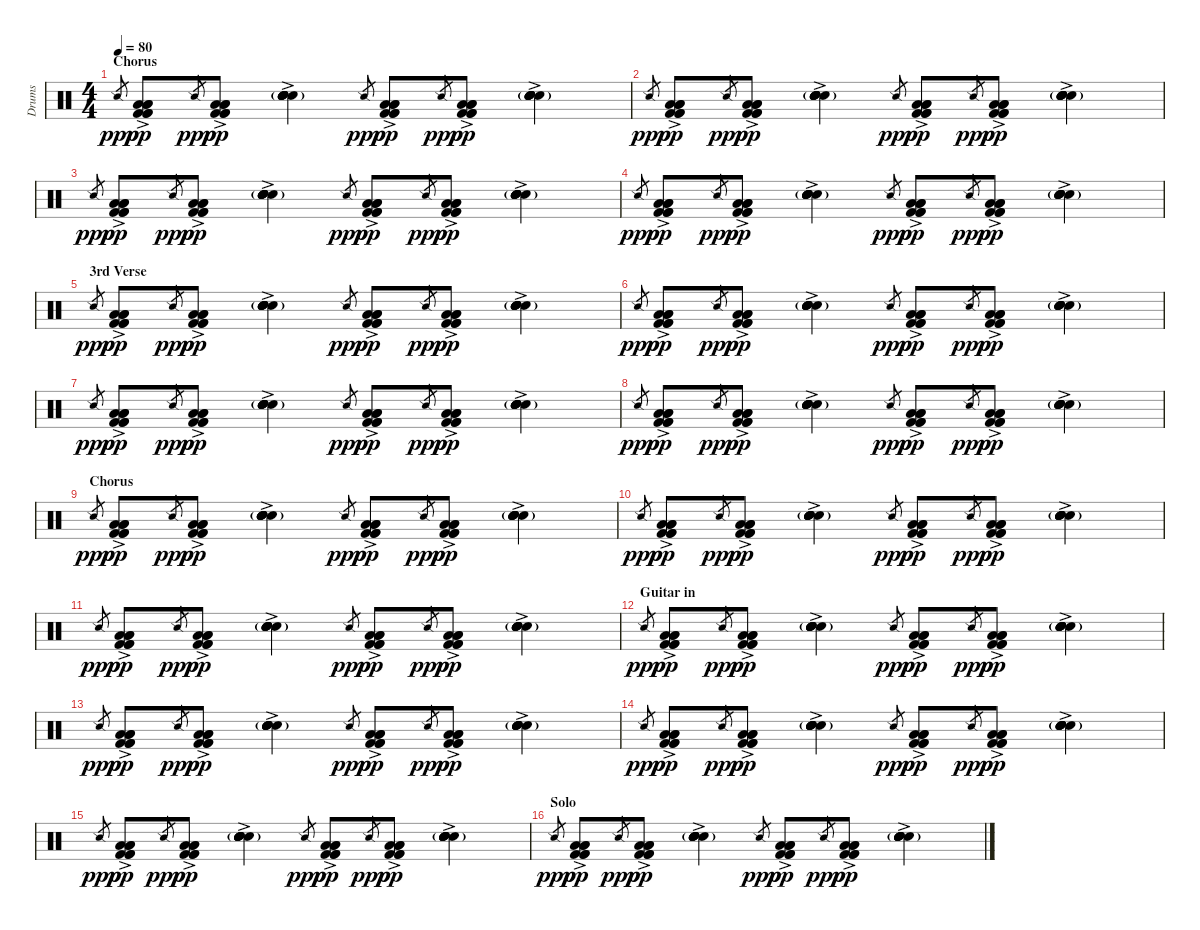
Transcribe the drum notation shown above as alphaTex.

\track ("Drums" "Drums") {instrument percussion}
\staff {score}
\articulation defaults
\ts (4 4)
\section ("" "Chorus")
\tempo 80
\clef neutral
\ks c "Snare (side stick) 2".8{gr dy ppp}
("Low Floor Tom (hit)"{ac} "Low Tom (hit)"{ac} "Low Tom (hit)"{ac} "Kick (hit) 2"{ac} "Kick (hit) 2"{ac} "Kick (hit) 2"{ac}).8{dy pp} "Snare (side stick) 2".8{gr dy ppp} ("Low Floor Tom (hit)"{ac} "Low Tom (hit)"{ac} "Low Tom (hit)"{ac} "Kick (hit) 2"{ac} "Kick (hit) 2"{ac} "Kick (hit) 2"{ac}).8{dy pp} ("Hand Clap (hit)"{ac} "Hand Clap (hit)"{ac} "Hand Clap (hit)"{ac} "Hand Clap (hit)"{ac} "Hand Clap (hit)"{ac} "Snare (hit) 2"{g}).4 "Snare (side stick) 2".8{gr dy ppp} ("Low Floor Tom (hit)"{ac} "Low Tom (hit)"{ac} "Low Tom (hit)"{ac} "Kick (hit) 2"{ac} "Kick (hit) 2"{ac} "Kick (hit) 2"{ac}).8{dy pp} "Snare (side stick) 2".8{gr dy ppp} ("Low Floor Tom (hit)"{ac} "Low Tom (hit)"{ac} "Low Tom (hit)"{ac} "Kick (hit) 2"{ac} "Kick (hit) 2"{ac} "Kick (hit) 2"{ac}).8{dy pp} ("Hand Clap (hit)"{ac} "Hand Clap (hit)"{ac} "Hand Clap (hit)"{ac} "Hand Clap (hit)"{ac} "Hand Clap (hit)"{ac} "Snare (hit) 2"{g}).4 |
"Snare (side stick) 2".8{gr dy ppp} ("Low Floor Tom (hit)"{ac} "Low Tom (hit)"{ac} "Low Tom (hit)"{ac} "Kick (hit) 2"{ac} "Kick (hit) 2"{ac} "Kick (hit) 2"{ac}).8{dy pp} "Snare (side stick) 2".8{gr dy ppp} ("Low Floor Tom (hit)"{ac} "Low Tom (hit)"{ac} "Low Tom (hit)"{ac} "Kick (hit) 2"{ac} "Kick (hit) 2"{ac} "Kick (hit) 2"{ac}).8{dy pp} ("Hand Clap (hit)"{ac} "Hand Clap (hit)"{ac} "Hand Clap (hit)"{ac} "Hand Clap (hit)"{ac} "Hand Clap (hit)"{ac} "Snare (hit) 2"{g}).4 "Snare (side stick) 2".8{gr dy ppp} ("Low Floor Tom (hit)"{ac} "Low Tom (hit)"{ac} "Low Tom (hit)"{ac} "Kick (hit) 2"{ac} "Kick (hit) 2"{ac} "Kick (hit) 2"{ac}).8{dy pp} "Snare (side stick) 2".8{gr dy ppp} ("Low Floor Tom (hit)"{ac} "Low Tom (hit)"{ac} "Low Tom (hit)"{ac} "Kick (hit) 2"{ac} "Kick (hit) 2"{ac} "Kick (hit) 2"{ac}).8{dy pp} ("Hand Clap (hit)"{ac} "Hand Clap (hit)"{ac} "Hand Clap (hit)"{ac} "Hand Clap (hit)"{ac} "Hand Clap (hit)"{ac} "Snare (hit) 2"{g}).4 |
"Snare (side stick) 2".8{gr dy ppp} ("Low Floor Tom (hit)"{ac} "Low Tom (hit)"{ac} "Low Tom (hit)"{ac} "Kick (hit) 2"{ac} "Kick (hit) 2"{ac} "Kick (hit) 2"{ac}).8{dy pp} "Snare (side stick) 2".8{gr dy ppp} ("Low Floor Tom (hit)"{ac} "Low Tom (hit)"{ac} "Low Tom (hit)"{ac} "Kick (hit) 2"{ac} "Kick (hit) 2"{ac} "Kick (hit) 2"{ac}).8{dy pp} ("Hand Clap (hit)"{ac} "Hand Clap (hit)"{ac} "Hand Clap (hit)"{ac} "Hand Clap (hit)"{ac} "Hand Clap (hit)"{ac} "Snare (hit) 2"{g}).4 "Snare (side stick) 2".8{gr dy ppp} ("Low Floor Tom (hit)"{ac} "Low Tom (hit)"{ac} "Low Tom (hit)"{ac} "Kick (hit) 2"{ac} "Kick (hit) 2"{ac} "Kick (hit) 2"{ac}).8{dy pp} "Snare (side stick) 2".8{gr dy ppp} ("Low Floor Tom (hit)"{ac} "Low Tom (hit)"{ac} "Low Tom (hit)"{ac} "Kick (hit) 2"{ac} "Kick (hit) 2"{ac} "Kick (hit) 2"{ac}).8{dy pp} ("Hand Clap (hit)"{ac} "Hand Clap (hit)"{ac} "Hand Clap (hit)"{ac} "Hand Clap (hit)"{ac} "Hand Clap (hit)"{ac} "Snare (hit) 2"{g}).4 |
"Snare (side stick) 2".8{gr dy ppp} ("Low Floor Tom (hit)"{ac} "Low Tom (hit)"{ac} "Low Tom (hit)"{ac} "Kick (hit) 2"{ac} "Kick (hit) 2"{ac} "Kick (hit) 2"{ac}).8{dy pp} "Snare (side stick) 2".8{gr dy ppp} ("Low Floor Tom (hit)"{ac} "Low Tom (hit)"{ac} "Low Tom (hit)"{ac} "Kick (hit) 2"{ac} "Kick (hit) 2"{ac} "Kick (hit) 2"{ac}).8{dy pp} ("Hand Clap (hit)"{ac} "Hand Clap (hit)"{ac} "Hand Clap (hit)"{ac} "Hand Clap (hit)"{ac} "Hand Clap (hit)"{ac} "Snare (hit) 2"{g}).4 "Snare (side stick) 2".8{gr dy ppp} ("Low Floor Tom (hit)"{ac} "Low Tom (hit)"{ac} "Low Tom (hit)"{ac} "Kick (hit) 2"{ac} "Kick (hit) 2"{ac} "Kick (hit) 2"{ac}).8{dy pp} "Snare (side stick) 2".8{gr dy ppp} ("Low Floor Tom (hit)"{ac} "Low Tom (hit)"{ac} "Low Tom (hit)"{ac} "Kick (hit) 2"{ac} "Kick (hit) 2"{ac} "Kick (hit) 2"{ac}).8{dy pp} ("Hand Clap (hit)"{ac} "Hand Clap (hit)"{ac} "Hand Clap (hit)"{ac} "Hand Clap (hit)"{ac} "Hand Clap (hit)"{ac} "Snare (hit) 2"{g}).4 |
\section ("" "3rd Verse")
"Snare (side stick) 2".8{gr dy ppp} ("Low Floor Tom (hit)"{ac} "Low Tom (hit)"{ac} "Low Tom (hit)"{ac} "Kick (hit) 2"{ac} "Kick (hit) 2"{ac} "Kick (hit) 2"{ac}).8{dy pp} "Snare (side stick) 2".8{gr dy ppp} ("Low Floor Tom (hit)"{ac} "Low Tom (hit)"{ac} "Low Tom (hit)"{ac} "Kick (hit) 2"{ac} "Kick (hit) 2"{ac} "Kick (hit) 2"{ac}).8{dy pp} ("Hand Clap (hit)"{ac} "Hand Clap (hit)"{ac} "Hand Clap (hit)"{ac} "Hand Clap (hit)"{ac} "Hand Clap (hit)"{ac} "Snare (hit) 2"{g}).4 "Snare (side stick) 2".8{gr dy ppp} ("Low Floor Tom (hit)"{ac} "Low Tom (hit)"{ac} "Low Tom (hit)"{ac} "Kick (hit) 2"{ac} "Kick (hit) 2"{ac} "Kick (hit) 2"{ac}).8{dy pp} "Snare (side stick) 2".8{gr dy ppp} ("Low Floor Tom (hit)"{ac} "Low Tom (hit)"{ac} "Low Tom (hit)"{ac} "Kick (hit) 2"{ac} "Kick (hit) 2"{ac} "Kick (hit) 2"{ac}).8{dy pp} ("Hand Clap (hit)"{ac} "Hand Clap (hit)"{ac} "Hand Clap (hit)"{ac} "Hand Clap (hit)"{ac} "Hand Clap (hit)"{ac} "Snare (hit) 2"{g}).4 |
"Snare (side stick) 2".8{gr dy ppp} ("Low Floor Tom (hit)"{ac} "Low Tom (hit)"{ac} "Low Tom (hit)"{ac} "Kick (hit) 2"{ac} "Kick (hit) 2"{ac} "Kick (hit) 2"{ac}).8{dy pp} "Snare (side stick) 2".8{gr dy ppp} ("Low Floor Tom (hit)"{ac} "Low Tom (hit)"{ac} "Low Tom (hit)"{ac} "Kick (hit) 2"{ac} "Kick (hit) 2"{ac} "Kick (hit) 2"{ac}).8{dy pp} ("Hand Clap (hit)"{ac} "Hand Clap (hit)"{ac} "Hand Clap (hit)"{ac} "Hand Clap (hit)"{ac} "Hand Clap (hit)"{ac} "Snare (hit) 2"{g}).4 "Snare (side stick) 2".8{gr dy ppp} ("Low Floor Tom (hit)"{ac} "Low Tom (hit)"{ac} "Low Tom (hit)"{ac} "Kick (hit) 2"{ac} "Kick (hit) 2"{ac} "Kick (hit) 2"{ac}).8{dy pp} "Snare (side stick) 2".8{gr dy ppp} ("Low Floor Tom (hit)"{ac} "Low Tom (hit)"{ac} "Low Tom (hit)"{ac} "Kick (hit) 2"{ac} "Kick (hit) 2"{ac} "Kick (hit) 2"{ac}).8{dy pp} ("Hand Clap (hit)"{ac} "Hand Clap (hit)"{ac} "Hand Clap (hit)"{ac} "Hand Clap (hit)"{ac} "Hand Clap (hit)"{ac} "Snare (hit) 2"{g}).4 |
"Snare (side stick) 2".8{gr dy ppp} ("Low Floor Tom (hit)"{ac} "Low Tom (hit)"{ac} "Low Tom (hit)"{ac} "Kick (hit) 2"{ac} "Kick (hit) 2"{ac} "Kick (hit) 2"{ac}).8{dy pp} "Snare (side stick) 2".8{gr dy ppp} ("Low Floor Tom (hit)"{ac} "Low Tom (hit)"{ac} "Low Tom (hit)"{ac} "Kick (hit) 2"{ac} "Kick (hit) 2"{ac} "Kick (hit) 2"{ac}).8{dy pp} ("Hand Clap (hit)"{ac} "Hand Clap (hit)"{ac} "Hand Clap (hit)"{ac} "Hand Clap (hit)"{ac} "Hand Clap (hit)"{ac} "Snare (hit) 2"{g}).4 "Snare (side stick) 2".8{gr dy ppp} ("Low Floor Tom (hit)"{ac} "Low Tom (hit)"{ac} "Low Tom (hit)"{ac} "Kick (hit) 2"{ac} "Kick (hit) 2"{ac} "Kick (hit) 2"{ac}).8{dy pp} "Snare (side stick) 2".8{gr dy ppp} ("Low Floor Tom (hit)"{ac} "Low Tom (hit)"{ac} "Low Tom (hit)"{ac} "Kick (hit) 2"{ac} "Kick (hit) 2"{ac} "Kick (hit) 2"{ac}).8{dy pp} ("Hand Clap (hit)"{ac} "Hand Clap (hit)"{ac} "Hand Clap (hit)"{ac} "Hand Clap (hit)"{ac} "Hand Clap (hit)"{ac} "Snare (hit) 2"{g}).4 |
"Snare (side stick) 2".8{gr dy ppp} ("Low Floor Tom (hit)"{ac} "Low Tom (hit)"{ac} "Low Tom (hit)"{ac} "Kick (hit) 2"{ac} "Kick (hit) 2"{ac} "Kick (hit) 2"{ac}).8{dy pp} "Snare (side stick) 2".8{gr dy ppp} ("Low Floor Tom (hit)"{ac} "Low Tom (hit)"{ac} "Low Tom (hit)"{ac} "Kick (hit) 2"{ac} "Kick (hit) 2"{ac} "Kick (hit) 2"{ac}).8{dy pp} ("Hand Clap (hit)"{ac} "Hand Clap (hit)"{ac} "Hand Clap (hit)"{ac} "Hand Clap (hit)"{ac} "Hand Clap (hit)"{ac} "Snare (hit) 2"{g}).4 "Snare (side stick) 2".8{gr dy ppp} ("Low Floor Tom (hit)"{ac} "Low Tom (hit)"{ac} "Low Tom (hit)"{ac} "Kick (hit) 2"{ac} "Kick (hit) 2"{ac} "Kick (hit) 2"{ac}).8{dy pp} "Snare (side stick) 2".8{gr dy ppp} ("Low Floor Tom (hit)"{ac} "Low Tom (hit)"{ac} "Low Tom (hit)"{ac} "Kick (hit) 2"{ac} "Kick (hit) 2"{ac} "Kick (hit) 2"{ac}).8{dy pp} ("Hand Clap (hit)"{ac} "Hand Clap (hit)"{ac} "Hand Clap (hit)"{ac} "Hand Clap (hit)"{ac} "Hand Clap (hit)"{ac} "Snare (hit) 2"{g}).4 |
\section ("" "Chorus")
"Snare (side stick) 2".8{gr dy ppp} ("Low Floor Tom (hit)"{ac} "Low Tom (hit)"{ac} "Low Tom (hit)"{ac} "Kick (hit) 2"{ac} "Kick (hit) 2"{ac} "Kick (hit) 2"{ac}).8{dy pp} "Snare (side stick) 2".8{gr dy ppp} ("Low Floor Tom (hit)"{ac} "Low Tom (hit)"{ac} "Low Tom (hit)"{ac} "Kick (hit) 2"{ac} "Kick (hit) 2"{ac} "Kick (hit) 2"{ac}).8{dy pp} ("Hand Clap (hit)"{ac} "Hand Clap (hit)"{ac} "Hand Clap (hit)"{ac} "Hand Clap (hit)"{ac} "Hand Clap (hit)"{ac} "Snare (hit) 2"{g}).4 "Snare (side stick) 2".8{gr dy ppp} ("Low Floor Tom (hit)"{ac} "Low Tom (hit)"{ac} "Low Tom (hit)"{ac} "Kick (hit) 2"{ac} "Kick (hit) 2"{ac} "Kick (hit) 2"{ac}).8{dy pp} "Snare (side stick) 2".8{gr dy ppp} ("Low Floor Tom (hit)"{ac} "Low Tom (hit)"{ac} "Low Tom (hit)"{ac} "Kick (hit) 2"{ac} "Kick (hit) 2"{ac} "Kick (hit) 2"{ac}).8{dy pp} ("Hand Clap (hit)"{ac} "Hand Clap (hit)"{ac} "Hand Clap (hit)"{ac} "Hand Clap (hit)"{ac} "Hand Clap (hit)"{ac} "Snare (hit) 2"{g}).4 |
"Snare (side stick) 2".8{gr dy ppp} ("Low Floor Tom (hit)"{ac} "Low Tom (hit)"{ac} "Low Tom (hit)"{ac} "Kick (hit) 2"{ac} "Kick (hit) 2"{ac} "Kick (hit) 2"{ac}).8{dy pp} "Snare (side stick) 2".8{gr dy ppp} ("Low Floor Tom (hit)"{ac} "Low Tom (hit)"{ac} "Low Tom (hit)"{ac} "Kick (hit) 2"{ac} "Kick (hit) 2"{ac} "Kick (hit) 2"{ac}).8{dy pp} ("Hand Clap (hit)"{ac} "Hand Clap (hit)"{ac} "Hand Clap (hit)"{ac} "Hand Clap (hit)"{ac} "Hand Clap (hit)"{ac} "Snare (hit) 2"{g}).4 "Snare (side stick) 2".8{gr dy ppp} ("Low Floor Tom (hit)"{ac} "Low Tom (hit)"{ac} "Low Tom (hit)"{ac} "Kick (hit) 2"{ac} "Kick (hit) 2"{ac} "Kick (hit) 2"{ac}).8{dy pp} "Snare (side stick) 2".8{gr dy ppp} ("Low Floor Tom (hit)"{ac} "Low Tom (hit)"{ac} "Low Tom (hit)"{ac} "Kick (hit) 2"{ac} "Kick (hit) 2"{ac} "Kick (hit) 2"{ac}).8{dy pp} ("Hand Clap (hit)"{ac} "Hand Clap (hit)"{ac} "Hand Clap (hit)"{ac} "Hand Clap (hit)"{ac} "Hand Clap (hit)"{ac} "Snare (hit) 2"{g}).4 |
"Snare (side stick) 2".8{gr dy ppp} ("Low Floor Tom (hit)"{ac} "Low Tom (hit)"{ac} "Low Tom (hit)"{ac} "Kick (hit) 2"{ac} "Kick (hit) 2"{ac} "Kick (hit) 2"{ac}).8{dy pp} "Snare (side stick) 2".8{gr dy ppp} ("Low Floor Tom (hit)"{ac} "Low Tom (hit)"{ac} "Low Tom (hit)"{ac} "Kick (hit) 2"{ac} "Kick (hit) 2"{ac} "Kick (hit) 2"{ac}).8{dy pp} ("Hand Clap (hit)"{ac} "Hand Clap (hit)"{ac} "Hand Clap (hit)"{ac} "Hand Clap (hit)"{ac} "Hand Clap (hit)"{ac} "Snare (hit) 2"{g}).4 "Snare (side stick) 2".8{gr dy ppp} ("Low Floor Tom (hit)"{ac} "Low Tom (hit)"{ac} "Low Tom (hit)"{ac} "Kick (hit) 2"{ac} "Kick (hit) 2"{ac} "Kick (hit) 2"{ac}).8{dy pp} "Snare (side stick) 2".8{gr dy ppp} ("Low Floor Tom (hit)"{ac} "Low Tom (hit)"{ac} "Low Tom (hit)"{ac} "Kick (hit) 2"{ac} "Kick (hit) 2"{ac} "Kick (hit) 2"{ac}).8{dy pp} ("Hand Clap (hit)"{ac} "Hand Clap (hit)"{ac} "Hand Clap (hit)"{ac} "Hand Clap (hit)"{ac} "Hand Clap (hit)"{ac} "Snare (hit) 2"{g}).4 |
\section ("" "Guitar in")
"Snare (side stick) 2".8{gr dy ppp} ("Low Floor Tom (hit)"{ac} "Low Tom (hit)"{ac} "Low Tom (hit)"{ac} "Kick (hit) 2"{ac} "Kick (hit) 2"{ac} "Kick (hit) 2"{ac}).8{dy pp} "Snare (side stick) 2".8{gr dy ppp} ("Low Floor Tom (hit)"{ac} "Low Tom (hit)"{ac} "Low Tom (hit)"{ac} "Kick (hit) 2"{ac} "Kick (hit) 2"{ac} "Kick (hit) 2"{ac}).8{dy pp} ("Hand Clap (hit)"{ac} "Hand Clap (hit)"{ac} "Hand Clap (hit)"{ac} "Hand Clap (hit)"{ac} "Hand Clap (hit)"{ac} "Snare (hit) 2"{g}).4 "Snare (side stick) 2".8{gr dy ppp} ("Low Floor Tom (hit)"{ac} "Low Tom (hit)"{ac} "Low Tom (hit)"{ac} "Kick (hit) 2"{ac} "Kick (hit) 2"{ac} "Kick (hit) 2"{ac}).8{dy pp} "Snare (side stick) 2".8{gr dy ppp} ("Low Floor Tom (hit)"{ac} "Low Tom (hit)"{ac} "Low Tom (hit)"{ac} "Kick (hit) 2"{ac} "Kick (hit) 2"{ac} "Kick (hit) 2"{ac}).8{dy pp} ("Hand Clap (hit)"{ac} "Hand Clap (hit)"{ac} "Hand Clap (hit)"{ac} "Hand Clap (hit)"{ac} "Hand Clap (hit)"{ac} "Snare (hit) 2"{g}).4 |
"Snare (side stick) 2".8{gr dy ppp} ("Low Floor Tom (hit)"{ac} "Low Tom (hit)"{ac} "Low Tom (hit)"{ac} "Kick (hit) 2"{ac} "Kick (hit) 2"{ac} "Kick (hit) 2"{ac}).8{dy pp} "Snare (side stick) 2".8{gr dy ppp} ("Low Floor Tom (hit)"{ac} "Low Tom (hit)"{ac} "Low Tom (hit)"{ac} "Kick (hit) 2"{ac} "Kick (hit) 2"{ac} "Kick (hit) 2"{ac}).8{dy pp} ("Hand Clap (hit)"{ac} "Hand Clap (hit)"{ac} "Hand Clap (hit)"{ac} "Hand Clap (hit)"{ac} "Hand Clap (hit)"{ac} "Snare (hit) 2"{g}).4 "Snare (side stick) 2".8{gr dy ppp} ("Low Floor Tom (hit)"{ac} "Low Tom (hit)"{ac} "Low Tom (hit)"{ac} "Kick (hit) 2"{ac} "Kick (hit) 2"{ac} "Kick (hit) 2"{ac}).8{dy pp} "Snare (side stick) 2".8{gr dy ppp} ("Low Floor Tom (hit)"{ac} "Low Tom (hit)"{ac} "Low Tom (hit)"{ac} "Kick (hit) 2"{ac} "Kick (hit) 2"{ac} "Kick (hit) 2"{ac}).8{dy pp} ("Hand Clap (hit)"{ac} "Hand Clap (hit)"{ac} "Hand Clap (hit)"{ac} "Hand Clap (hit)"{ac} "Hand Clap (hit)"{ac} "Snare (hit) 2"{g}).4 |
"Snare (side stick) 2".8{gr dy ppp} ("Low Floor Tom (hit)"{ac} "Low Tom (hit)"{ac} "Low Tom (hit)"{ac} "Kick (hit) 2"{ac} "Kick (hit) 2"{ac} "Kick (hit) 2"{ac}).8{dy pp} "Snare (side stick) 2".8{gr dy ppp} ("Low Floor Tom (hit)"{ac} "Low Tom (hit)"{ac} "Low Tom (hit)"{ac} "Kick (hit) 2"{ac} "Kick (hit) 2"{ac} "Kick (hit) 2"{ac}).8{dy pp} ("Hand Clap (hit)"{ac} "Hand Clap (hit)"{ac} "Hand Clap (hit)"{ac} "Hand Clap (hit)"{ac} "Hand Clap (hit)"{ac} "Snare (hit) 2"{g}).4 "Snare (side stick) 2".8{gr dy ppp} ("Low Floor Tom (hit)"{ac} "Low Tom (hit)"{ac} "Low Tom (hit)"{ac} "Kick (hit) 2"{ac} "Kick (hit) 2"{ac} "Kick (hit) 2"{ac}).8{dy pp} "Snare (side stick) 2".8{gr dy ppp} ("Low Floor Tom (hit)"{ac} "Low Tom (hit)"{ac} "Low Tom (hit)"{ac} "Kick (hit) 2"{ac} "Kick (hit) 2"{ac} "Kick (hit) 2"{ac}).8{dy pp} ("Hand Clap (hit)"{ac} "Hand Clap (hit)"{ac} "Hand Clap (hit)"{ac} "Hand Clap (hit)"{ac} "Hand Clap (hit)"{ac} "Snare (hit) 2"{g}).4 |
"Snare (side stick) 2".8{gr dy ppp} ("Low Floor Tom (hit)"{ac} "Low Tom (hit)"{ac} "Low Tom (hit)"{ac} "Kick (hit) 2"{ac} "Kick (hit) 2"{ac} "Kick (hit) 2"{ac}).8{dy pp} "Snare (side stick) 2".8{gr dy ppp} ("Low Floor Tom (hit)"{ac} "Low Tom (hit)"{ac} "Low Tom (hit)"{ac} "Kick (hit) 2"{ac} "Kick (hit) 2"{ac} "Kick (hit) 2"{ac}).8{dy pp} ("Hand Clap (hit)"{ac} "Hand Clap (hit)"{ac} "Hand Clap (hit)"{ac} "Hand Clap (hit)"{ac} "Hand Clap (hit)"{ac} "Snare (hit) 2"{g}).4 "Snare (side stick) 2".8{gr dy ppp} ("Low Floor Tom (hit)"{ac} "Low Tom (hit)"{ac} "Low Tom (hit)"{ac} "Kick (hit) 2"{ac} "Kick (hit) 2"{ac} "Kick (hit) 2"{ac}).8{dy pp} "Snare (side stick) 2".8{gr dy ppp} ("Low Floor Tom (hit)"{ac} "Low Tom (hit)"{ac} "Low Tom (hit)"{ac} "Kick (hit) 2"{ac} "Kick (hit) 2"{ac} "Kick (hit) 2"{ac}).8{dy pp} ("Hand Clap (hit)"{ac} "Hand Clap (hit)"{ac} "Hand Clap (hit)"{ac} "Hand Clap (hit)"{ac} "Hand Clap (hit)"{ac} "Snare (hit) 2"{g}).4 |
\section ("" "Solo")
"Snare (side stick) 2".8{gr dy ppp} ("Low Floor Tom (hit)"{ac} "Low Tom (hit)"{ac} "Low Tom (hit)"{ac} "Kick (hit) 2"{ac} "Kick (hit) 2"{ac} "Kick (hit) 2"{ac}).8{dy pp} "Snare (side stick) 2".8{gr dy ppp} ("Low Floor Tom (hit)"{ac} "Low Tom (hit)"{ac} "Low Tom (hit)"{ac} "Kick (hit) 2"{ac} "Kick (hit) 2"{ac} "Kick (hit) 2"{ac}).8{dy pp} ("Hand Clap (hit)"{ac} "Hand Clap (hit)"{ac} "Hand Clap (hit)"{ac} "Hand Clap (hit)"{ac} "Hand Clap (hit)"{ac} "Snare (hit) 2"{g}).4 "Snare (side stick) 2".8{gr dy ppp} ("Low Floor Tom (hit)"{ac} "Low Tom (hit)"{ac} "Low Tom (hit)"{ac} "Kick (hit) 2"{ac} "Kick (hit) 2"{ac} "Kick (hit) 2"{ac}).8{dy pp} "Snare (side stick) 2".8{gr dy ppp} ("Low Floor Tom (hit)"{ac} "Low Tom (hit)"{ac} "Low Tom (hit)"{ac} "Kick (hit) 2"{ac} "Kick (hit) 2"{ac} "Kick (hit) 2"{ac}).8{dy pp} ("Hand Clap (hit)"{ac} "Hand Clap (hit)"{ac} "Hand Clap (hit)"{ac} "Hand Clap (hit)"{ac} "Hand Clap (hit)"{ac} "Snare (hit) 2"{g}).4
